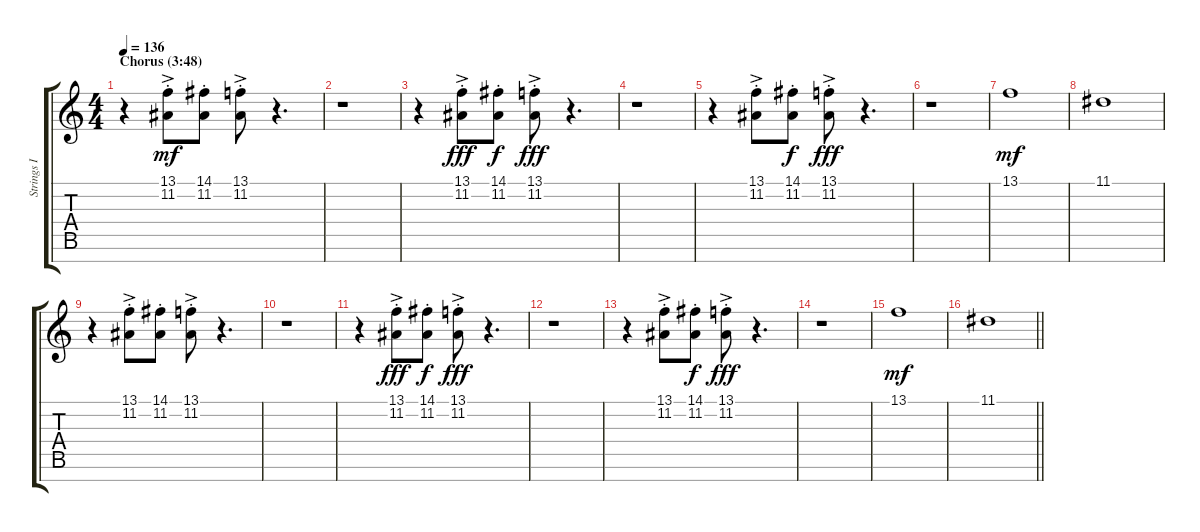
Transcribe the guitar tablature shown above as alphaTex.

\track ("Strings I" "Strings I") {instrument stringensemble1}
\staff {score tabs}
\tuning (E4 B3 G3 D3 A2 E2 B1) {hide}
\ts (4 4)
\section ("" "Chorus (3:48)")
\tempo 136
\clef g2
\ks c
r.4{dy f instrument stringensemble1} (13.1{ac st} 11.2{st}).8{dy mf} (14.1{st} 11.2{st}).8 (13.1{ac st} 11.2{st}).8 r.4{d} |
r.1 |
r.4 (13.1{ac st} 11.2{st}).8{dy fff} (14.1{st} 11.2{st}).8{dy f} (13.1{ac st} 11.2{st}).8{dy fff} r.4{d} |
r.1 |
r.4 (13.1{ac st} 11.2{st}).8 (14.1{st} 11.2{st}).8{dy f} (13.1{ac st} 11.2{st}).8{dy fff} r.4{d} |
r.1 |
13.1.1{dy mf} |
11.1.1 |
r.4 (13.1{ac st} 11.2{st}).8 (14.1{st} 11.2{st}).8 (13.1{ac st} 11.2{st}).8 r.4{d} |
r.1 |
r.4 (13.1{ac st} 11.2{st}).8{dy fff} (14.1{st} 11.2{st}).8{dy f} (13.1{ac st} 11.2{st}).8{dy fff} r.4{d} |
r.1 |
r.4 (13.1{ac st} 11.2{st}).8 (14.1{st} 11.2{st}).8{dy f} (13.1{ac st} 11.2{st}).8{dy fff} r.4{d} |
r.1 |
13.1.1{dy mf} |
\barLineRight lightlight
11.1.1
